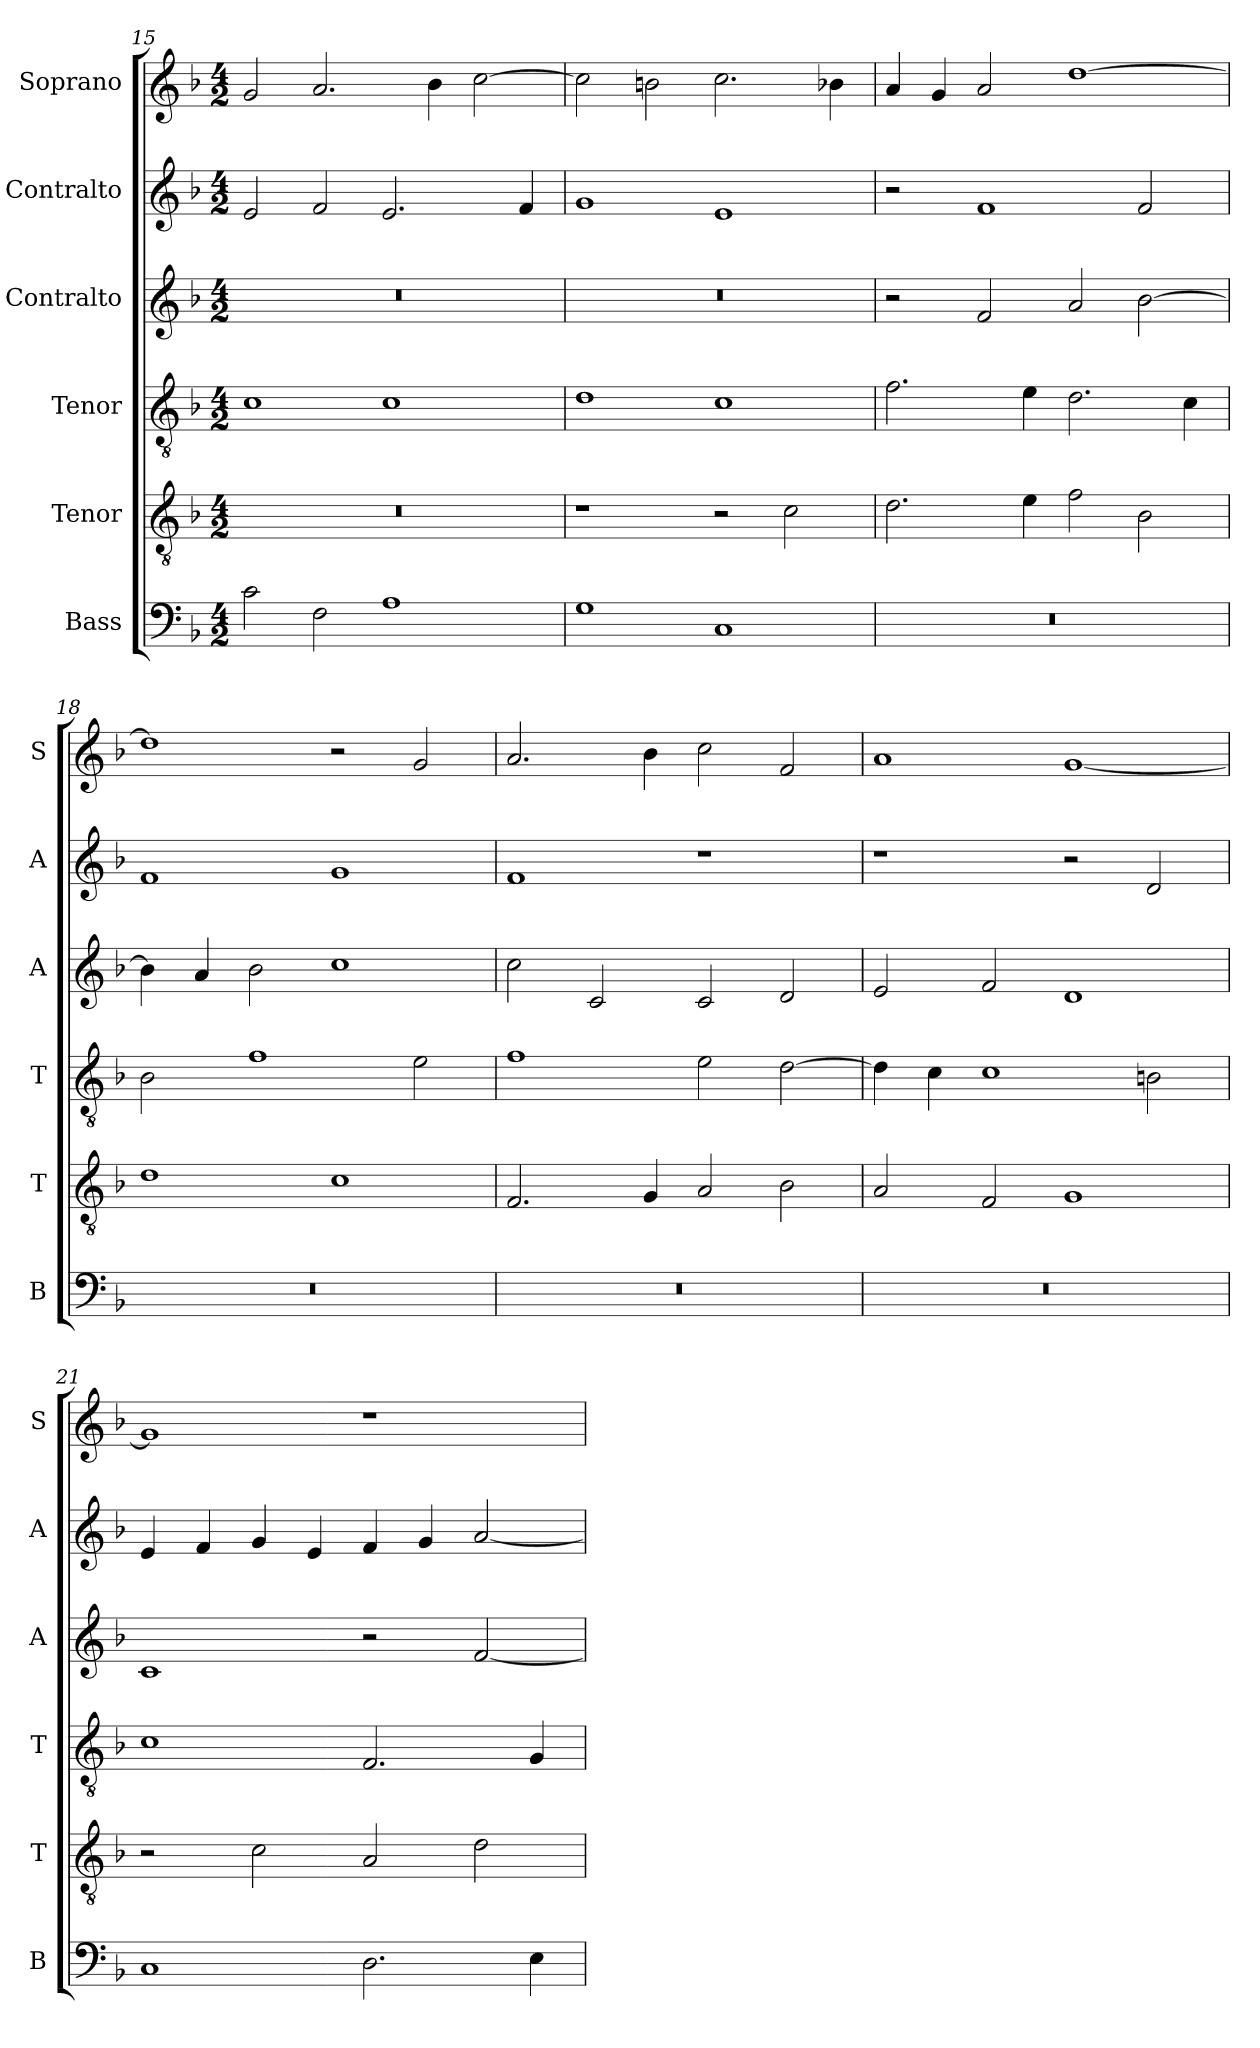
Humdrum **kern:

**kern	**kern	**kern	**kern	**kern	**kern
*part6	*part5	*part4	*part3	*part2	*part1
*staff6	*staff5	*staff4	*staff3	*staff2	*staff1
*I"Bass	*I"Tenor	*I"Tenor	*I"Contralto	*I"Contralto	*I"Soprano
*I'B	*I'T	*I'T	*I'A	*I'A	*I'S
*clefF4	*clefGv2	*clefGv2	*clefG2	*clefG2	*clefG2
*k[b-]	*k[b-]	*k[b-]	*k[b-]	*k[b-]	*k[b-]
*F:ion	*F:ion	*F:ion	*F:ion	*F:ion	*F:ion
*M4/2	*M4/2	*M4/2	*M4/2	*M4/2	*M4/2
=15	=15	=15	=15	=15	=15
2c	0r	1c	0r	2e	2g
2F	.	.	.	2f	2.a
1A	.	1c	.	2.e	.
.	.	.	.	.	4b-
.	.	.	.	.	[2cc
.	.	.	.	4f	.
=16	=16	=16	=16	=16	=16
1G	1r	1d	0r	1g	2cc]
.	.	.	.	.	2bn
1C	2r	1c	.	1e	2.cc
.	2c	.	.	.	.
.	.	.	.	.	4b-X
=17	=17	=17	=17	=17	=17
0r	2.d	2.f	2r	2r	4a
.	.	.	.	.	4g
.	.	.	2f	1f	2a
.	4e	4e	.	.	.
.	2f	2.d	2a	.	[1dd
.	2B-	.	[2b-	2f	.
.	.	4c	.	.	.
=18	=18	=18	=18	=18	=18
0r	1d	2B-	4b-]	1f	1dd]
.	.	.	4a	.	.
.	.	1f	2b-	.	.
.	1c	.	1cc	1g	2r
.	.	2e	.	.	2g
=19	=19	=19	=19	=19	=19
0r	2.F	1f	2cc	1f	2.a
.	.	.	2c	.	.
.	4G	.	.	.	4b-
.	2A	2e	2c	1r	2cc
.	2B-	[2d	2d	.	2f
=20	=20	=20	=20	=20	=20
0r	2A	4d]	2e	1r	1a
.	.	4c	.	.	.
.	2F	1c	2f	.	.
.	1G	.	1d	2r	[1g
.	.	2Bn	.	2d	.
=21	=21	=21	=21	=21	=21
1C	2r	1c	1c	4e	1g]
.	.	.	.	4f	.
.	2c	.	.	4g	.
.	.	.	.	4e	.
2.D	2A	2.F	2r	4f	1r
.	.	.	.	4g	.
.	2d	.	[2f	[2a	.
4E	.	4G	.	.	.
=	=	=	=	=	=
*-	*-	*-	*-	*-	*-
